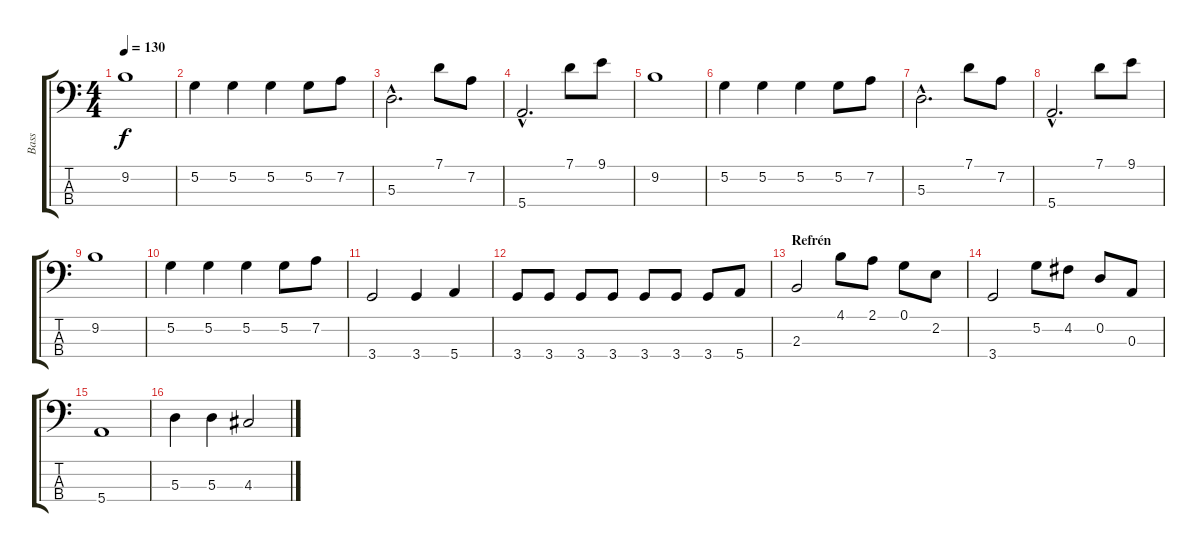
\track ("Bass" "Bass") {instrument electricbassfinger}
\staff {score tabs}
\tuning (G2 D2 A1 E1) {hide}
\ts (4 4)
\tempo 130
\clef f4
\ks c
9.2.1{dy f} |
5.2.4 5.2.4 5.2.4 5.2.8 7.2.8 |
5.3{hac}.2{d} 7.1.8 7.2.8 |
5.4{hac}.2{d} 7.1.8 9.1.8 |
9.2.1 |
5.2.4 5.2.4 5.2.4 5.2.8 7.2.8 |
5.3{hac}.2{d} 7.1.8 7.2.8 |
5.4{hac}.2{d} 7.1.8 9.1.8 |
9.2.1 |
5.2.4 5.2.4 5.2.4 5.2.8 7.2.8 |
3.4.2 3.4.4 5.4.4 |
3.4.8 3.4.8 3.4.8 3.4.8 3.4.8 3.4.8 3.4.8 5.4.8 |
\section ("" "Refrén")
2.3.2 4.1.8 2.1.8 0.1.8 2.2.8 |
3.4.2 5.2.8 4.2.8 0.2.8 0.3.8 |
5.4.1 |
5.3.4 5.3.4 4.3.2
